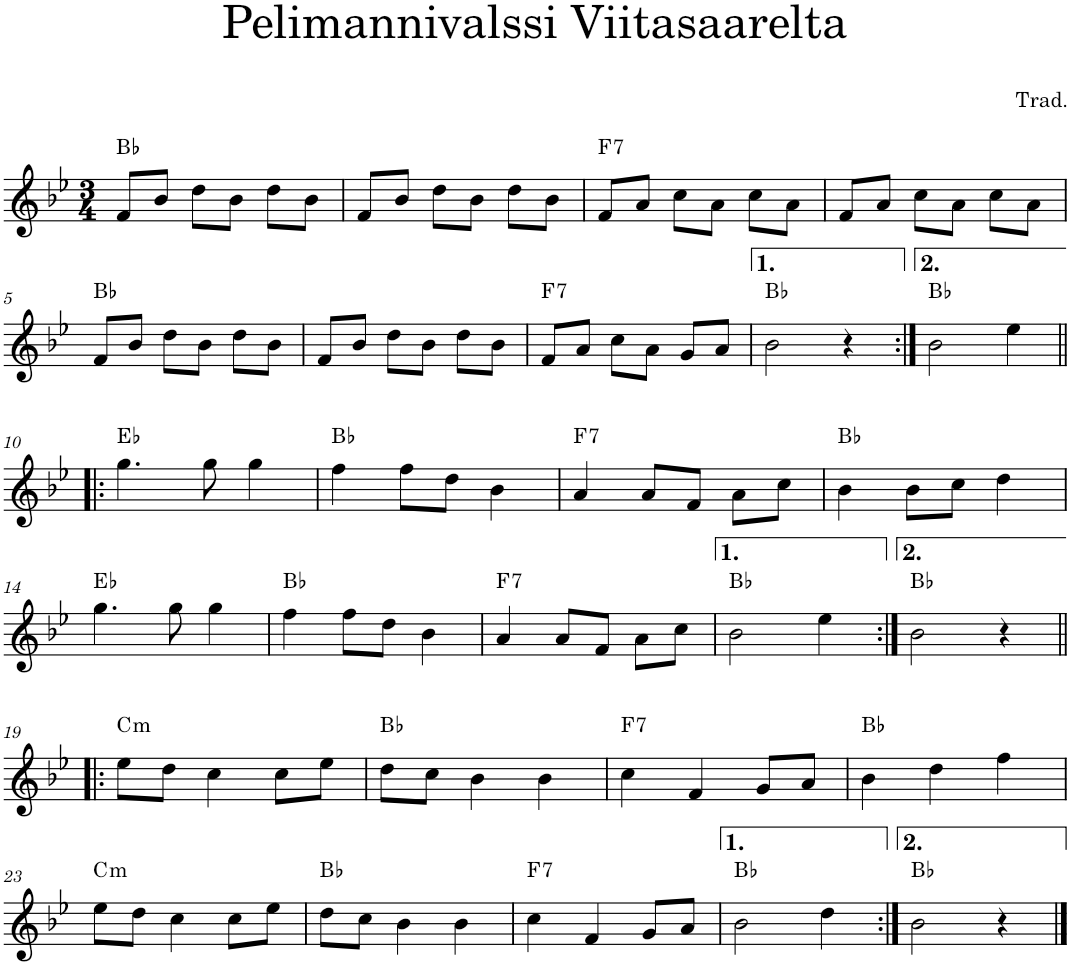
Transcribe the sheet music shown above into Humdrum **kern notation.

**kern	**harte
*part1	*part1
*staff1	*
*I"Violin	*
*I'Vln.	*
*clefG2	*
*k[b-e-]	*
*M3/4	*
=1	=1
8f/L	Bb:maj
8b-/J	.
8dd\L	.
8b-\J	.
8dd\L	.
8b-\J	.
=2	=2
8f/L	.
8b-/J	.
8dd\L	.
8b-\J	.
8dd\L	.
8b-\J	.
=3	=3
!	!LO:H:kt=7
8f/L	F:7
8a/J	.
8cc\L	.
8a\J	.
8cc\L	.
8a\J	.
=4	=4
8f/L	.
8a/J	.
8cc\L	.
8a\J	.
8cc\L	.
8a\J	.
!!LO:LB:g=z
=5	=5
8f/L	Bb:maj
8b-/J	.
8dd\L	.
8b-\J	.
8dd\L	.
8b-\J	.
=6	=6
8f/L	.
8b-/J	.
8dd\L	.
8b-\J	.
8dd\L	.
8b-\J	.
=7	=7
!	!LO:H:kt=7
8f/L	F:7
8a/J	.
8cc\L	.
8a\J	.
8g/L	.
8a/J	.
=8	=8
2b-\	Bb:maj
4r	.
=9:|!	=9:|!
2b-\	Bb:maj
4ee-\	.
!!LO:LB:g=z
=10!|:	=10!|:
4.gg\	Eb:maj
8gg\	.
4gg\	.
=11	=11
4ff\	Bb:maj
8ff\L	.
8dd\J	.
4b-\	.
=12	=12
!	!LO:H:kt=7
4a/	F:7
8a/L	.
8f/J	.
8a\L	.
8cc\J	.
=13	=13
4b-\	Bb:maj
8b-\L	.
8cc\J	.
4dd\	.
!!LO:LB:g=z
=14	=14
4.gg\	Eb:maj
8gg\	.
4gg\	.
=15	=15
4ff\	Bb:maj
8ff\L	.
8dd\J	.
4b-\	.
=16	=16
!	!LO:H:kt=7
4a/	F:7
8a/L	.
8f/J	.
8a\L	.
8cc\J	.
=17	=17
2b-\	Bb:maj
4ee-\	.
=18:|!	=18:|!
2b-\	Bb:maj
4r	.
!!LO:LB:g=z
=19!|:	=19!|:
!	!LO:H:kt=m
8ee-\L	C:min
8dd\J	.
4cc\	.
8cc\L	.
8ee-\J	.
=20	=20
8dd\L	Bb:maj
8cc\J	.
4b-\	.
4b-\	.
=21	=21
!	!LO:H:kt=7
4cc\	F:7
4f/	.
8g/L	.
8a/J	.
=22	=22
4b-\	Bb:maj
4dd\	.
4ff\	.
!!LO:LB:g=z
=23	=23
!	!LO:H:kt=m
8ee-\L	C:min
8dd\J	.
4cc\	.
8cc\L	.
8ee-\J	.
=24	=24
8dd\L	Bb:maj
8cc\J	.
4b-\	.
4b-\	.
=25	=25
!	!LO:H:kt=7
4cc\	F:7
4f/	.
8g/L	.
8a/J	.
=26	=26
2b-\	Bb:maj
4dd\	.
=27:|!	=27:|!
2b-\	Bb:maj
4r	.
==	==
*-	*-
